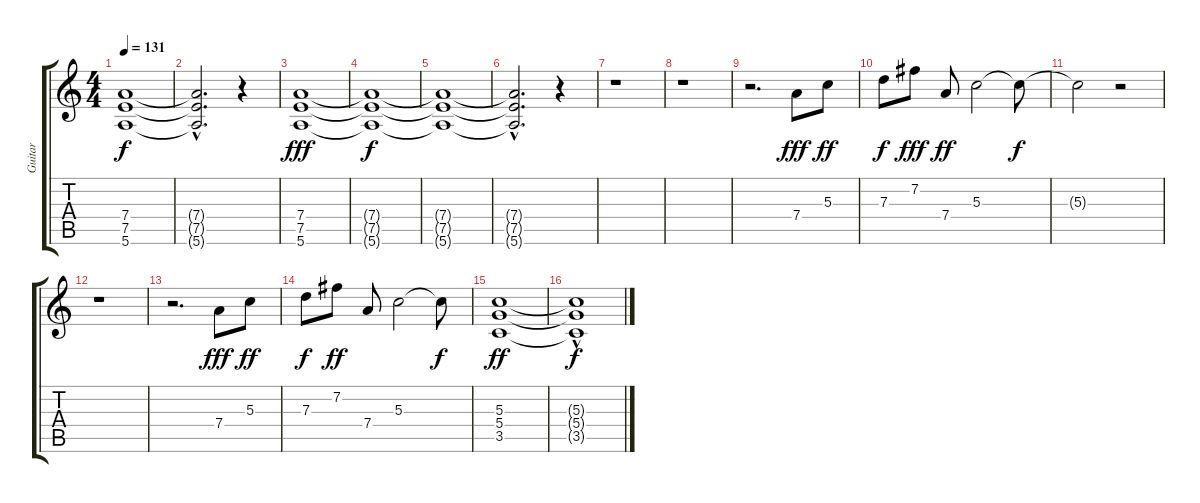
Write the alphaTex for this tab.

\track ("Guitar" "Guitar") {instrument distortionguitar}
\staff {score tabs}
\tuning (E4 B3 G3 D3 A2 E2) {hide}
\ts (4 4)
\tempo 131
\clef g2
\ks c
(7.4{t} 7.5{t} 5.6{t}).1{dy f} |
(7.4{hac t} 7.5{hac t} 5.6{hac t}).2{d} r.4 |
(7.4 7.5 5.6).1{dy fff} |
(7.4{t} 7.5{t} 5.6{t}).1{dy f} |
(7.4{t} 7.5{t} 5.6{t}).1 |
(7.4{hac t} 7.5{hac t} 5.6{hac t}).2{d} r.4 |
r.1 |
r.1 |
r.2{d} 7.4.8{dy fff} 5.3.8{dy ff} |
7.3.8{dy f} 7.2.8{dy fff} 7.4.8{dy ff} 5.3.2 5.3{t}.8{dy f} |
5.3{t}.2 r.2 |
r.1 |
r.2{d} 7.4.8{dy fff} 5.3.8{dy ff} |
7.3.8{dy f} 7.2.8{dy ff} 7.4.8 5.3.2 5.3{t}.8{dy f} |
(5.3 5.4 3.5).1{dy ff} |
(5.3{t} 5.4{t} 3.5{hac t}).1{dy f}
